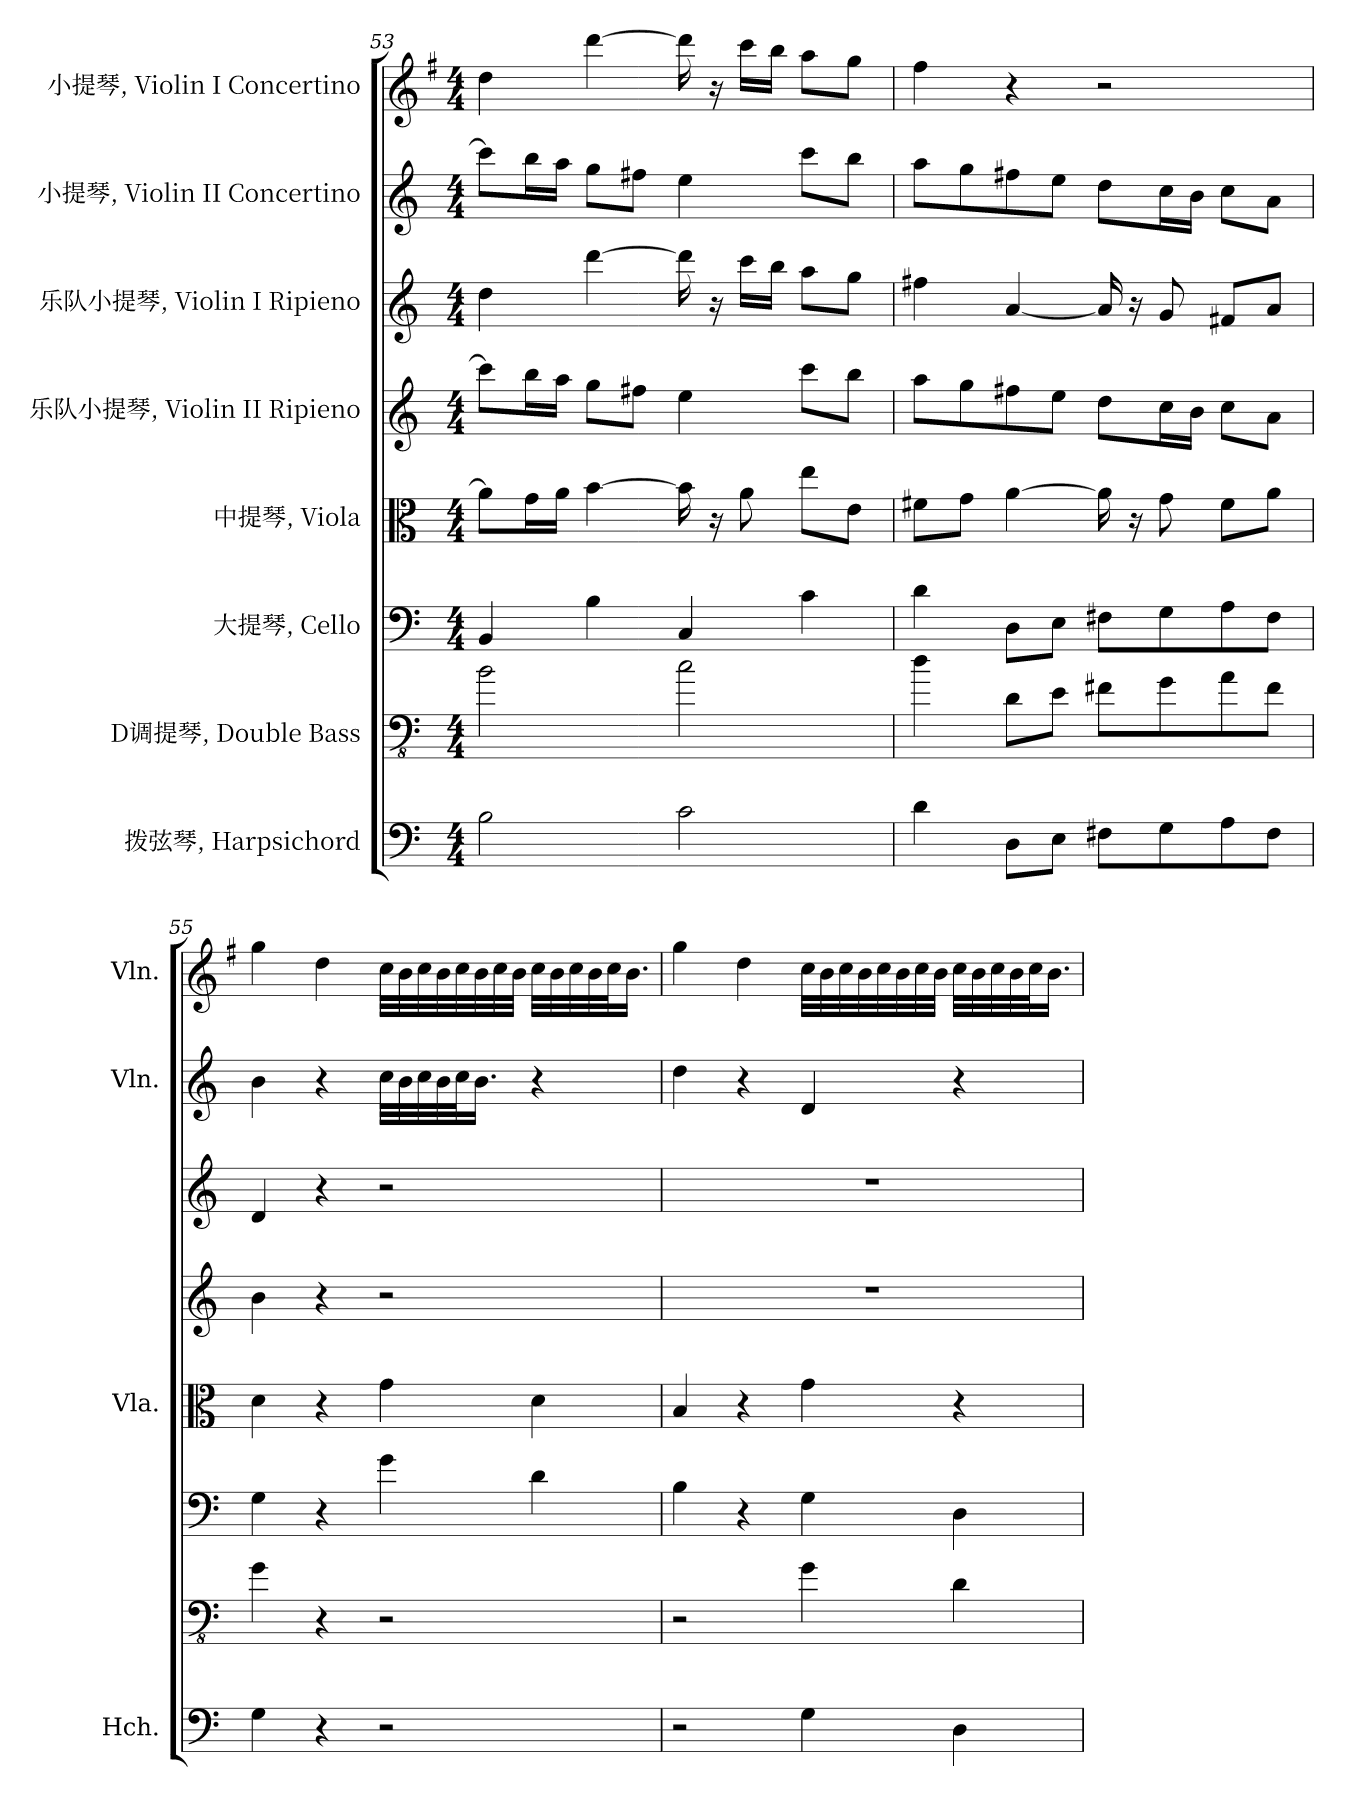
**kern	**kern	**kern	**kern	**kern	**kern	**kern	**kern
*part8	*part7	*part6	*part5	*part4	*part3	*part2	*part1
*staff8	*staff7	*staff6	*staff5	*staff4	*staff3	*staff2	*staff1
*I"拨弦琴, Harpsichord	*I"D调提琴, Double Bass	*I"大提琴, Cello	*I"中提琴, Viola	*I"乐队小提琴, Violin II Ripieno	*I"乐队小提琴, Violin I Ripieno	*I"小提琴, Violin II Concertino	*I"小提琴, Violin I Concertino
*I'Hch.	*	*	*I'Vla.	*	*	*I'Vln.	*I'Vln.
*clefF4	*clefFv4	*clefF4	*clefC3	*clefG2	*clefG2	*clefG2	*clefG2
*	*ITrd7c12	*	*	*	*	*	*
*k[]	*k[]	*k[]	*k[]	*k[]	*k[]	*k[]	*k[f#]
*M4/4	*M4/4	*M4/4	*M4/4	*M4/4	*M4/4	*M4/4	*M4/4
=53	=53	=53	=53	=53	=53	=53	=53
2B\	2BB\	4BB/	8a\L]	8ccc\L]	4dd\	8ccc\L]	4dd\
.	.	.	16g\L	16bb\L	.	16bb\L	.
.	.	.	16a\JJ	16aa\JJ	.	16aa\JJ	.
.	.	4B\	[4b\	8gg\L	[4ddd\	8gg\L	[4ddd\
.	.	.	.	8ff#X\J	.	8ff#X\J	.
2c\	2C\	4C/	16b\]	4ee\	16ddd\]	4ee\	16ddd\]
.	.	.	16r	.	16r	.	16r
.	.	.	8a\	.	16ccc\LL	.	16ccc\LL
.	.	.	.	.	16bb\JJ	.	16bb\JJ
.	.	4c\	8ee\L	8ccc\L	8aa\L	8ccc\L	8aa\L
.	.	.	8e\J	8bb\J	8gg\J	8bb\J	8gg\J
!!LO:PB:g=z
=54	=54	=54	=54	=54	=54	=54	=54
4d\	4D\	4d\	8f#X\L	8aa\L	4ff#X\	8aa\L	4ff#\
.	.	.	8g\J	8gg\	.	8gg\	.
8D\L	8DD\L	8D\L	[4a\	8ff#X\	[4a/	8ff#X\	4r
8E\J	8EE\J	8E\J	.	8ee\J	.	8ee\J	.
8F#X\L	8FF#X\L	8F#X\L	16a\]	8dd\L	16a/]	8dd\L	2r
.	.	.	16r	.	16r	.	.
8G\	8GG\	8G\	8g\	16cc\L	8g/	16cc\L	.
.	.	.	.	16b\JJ	.	16b\JJ	.
8A\	8AA\	8A\	8f#\L	8cc\L	8f#X/L	8cc\L	.
8F#\J	8FF#\J	8F#\J	8a\J	8a\J	8a/J	8a\J	.
=55	=55	=55	=55	=55	=55	=55	=55
4G\	4GG\	4G\	4d\	4b\	4d/	4b\	4gg\
4r	4r	4r	4r	4r	4r	4r	4dd\
2r	2r	4g\	4g\	2r	2r	32cc\LLL	32cc\LLL
.	.	.	.	.	.	32b\	32b\
.	.	.	.	.	.	32cc\	32cc\
.	.	.	.	.	.	32b\	32b\
.	.	.	.	.	.	32cc\J	32cc\
.	.	.	.	.	.	16.b\JJ	32b\
.	.	.	.	.	.	.	32cc\
.	.	.	.	.	.	.	32b\JJJ
.	.	4d\	4d\	.	.	4r	32cc\LLL
.	.	.	.	.	.	.	32b\
.	.	.	.	.	.	.	32cc\
.	.	.	.	.	.	.	32b\
.	.	.	.	.	.	.	32cc\J
.	.	.	.	.	.	.	16.b\JJ
!!LO:PB:g=z
=56	=56	=56	=56	=56	=56	=56	=56
2r	2r	4B\	4B/	1r	1r	4dd\	4gg\
.	.	4r	4r	.	.	4r	4dd\
4G\	4GG\	4G\	4g\	.	.	4d/	32cc\LLL
.	.	.	.	.	.	.	32b\
.	.	.	.	.	.	.	32cc\
.	.	.	.	.	.	.	32b\
.	.	.	.	.	.	.	32cc\
.	.	.	.	.	.	.	32b\
.	.	.	.	.	.	.	32cc\
.	.	.	.	.	.	.	32b\JJJ
4D\	4DD\	4D\	4r	.	.	4r	32cc\LLL
.	.	.	.	.	.	.	32b\
.	.	.	.	.	.	.	32cc\
.	.	.	.	.	.	.	32b\
.	.	.	.	.	.	.	32cc\J
.	.	.	.	.	.	.	16.b\JJ
=	=	=	=	=	=	=	=
*-	*-	*-	*-	*-	*-	*-	*-
